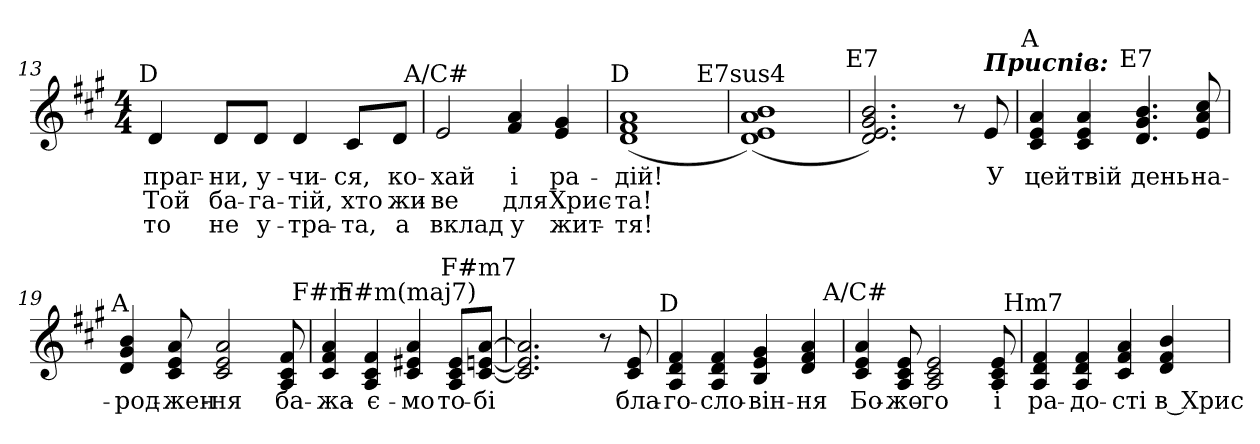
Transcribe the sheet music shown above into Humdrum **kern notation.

**kern	**text	**text	**text
*part1	*part1	*part1	*part1
*staff1	*staff1	*staff1	*staff1
*clefG2	*	*	*
*k[f#c#g#]	*	*	*
*A:	*	*	*
*M4/4	*	*	*
=13	=13	=13	=13
!LO:TX:a:cj:t=D	!	!	!
!	!LO:LY:b:color=#000000	!LO:LY:b:color=#000000	!LO:LY:b:color=#000000
4di/	праг-	Той	то
!	!LO:LY:b:color=#000000	!LO:LY:b:color=#000000	!LO:LY:b:color=#000000
8di/L	-ни,	ба-	не
!	!LO:LY:b:color=#000000	!LO:LY:b:color=#000000	!LO:LY:b:color=#000000
8di/J	у-	-га-	у-
!	!LO:LY:b:color=#000000	!LO:LY:b:color=#000000	!LO:LY:b:color=#000000
4di/	-чи-	-тій,	-тра-
!	!LO:LY:b:color=#000000	!LO:LY:b:color=#000000	!LO:LY:b:color=#000000
8c#i/L	-ся,	хто	-та,
!	!LO:LY:b:color=#000000	!LO:LY:b:color=#000000	!LO:LY:b:color=#000000
8di/J	ко-	жи-	а
=14	=14	=14	=14
!LO:TX:a:cj:t=A/C#	!	!	!
!	!LO:LY:b:color=#000000	!LO:LY:b:color=#000000	!LO:LY:b:color=#000000
2ei/	-хай	-ве	вклад
!	!LO:LY:b:color=#000000	!LO:LY:b:color=#000000	!LO:LY:b:color=#000000
4f#i/ 4ai	і	для	у
!	!LO:LY:b:color=#000000	!LO:LY:b:color=#000000	!LO:LY:b:color=#000000
4ei/ 4g#i	ра-	Хрис-	жит-
=15	=15	=15	=15
!LO:TX:a:cj:t=D	!	!	!
!	!LO:LY:b:color=#000000	!LO:LY:b:color=#000000	!LO:LY:b:color=#000000
(1di 1f#i 1ai	-дій!	-та!	-тя!
=16	=16	=16	=16
!LO:TX:a:cj:t=E7sus4	!	!	!
(1di 1ei 1ai 1bi)	.	.	.
!!LO:LB:g=z
=17	=17	=17	=17
!LO:TX:a:cj:t=E7	!	!	!
2.di/ 2.ei 2.g#i 2.bi)	.	.	.
8r	.	.	.
!LO:TX:a:Bi:t=Приспів&colon;	!	!	!
!	!LO:LY:b:color=#000000	!	!
8ei/	У	.	.
=18	=18	=18	=18
!LO:TX:a:cj:t=A	!	!	!
!	!LO:LY:b:color=#000000	!	!
4c#i/ 4ei 4ai	цей	.	.
!	!LO:LY:b:color=#000000	!	!
4c#i/ 4ei 4ai	твій	.	.
!LO:TX:a:cj:t=E7	!	!	!
!	!LO:LY:b:color=#000000	!	!
4.di/ 4.g#i 4.bi	день	.	.
!	!LO:LY:b:color=#000000	!	!
8ei/ 8ai 8cc#i	на-	.	.
=19	=19	=19	=19
!LO:TX:a:cj:t=A	!	!	!
!	!LO:LY:b:color=#000000	!	!
4di/ 4g#i 4bi	-род-	.	.
!	!LO:LY:b:color=#000000	!	!
8c#i/ 8ei 8ai	-жен-	.	.
!	!LO:LY:b:color=#000000	!	!
2c#i/ 2ei 2ai	-ня	.	.
!	!LO:LY:b:color=#000000	!	!
8Ai/ 8c#i 8f#i	ба-	.	.
=20	=20	=20	=20
!LO:TX:a:cj:t=F#m	!	!	!
!	!LO:LY:b:color=#000000	!	!
4c#i/ 4f#i 4ai	-жа-	.	.
!	!LO:LY:b:color=#000000	!	!
4Ai/ 4c#i 4f#i	-є-	.	.
!LO:TX:a:cj:t=F#m(maj7)	!	!	!
!	!LO:LY:b:color=#000000	!	!
4c#i/ 4e#Xi 4ai	-мо	.	.
!	!LO:LY:b:color=#000000	!	!
8Ai/ 8c#i/ 8e#i/L	то-	.	.
!LO:TX:a:cj:t=F#m7	!	!	!
!	!LO:LY:b:color=#000000	!	!
[<8c#i/ [<8eni/ [>8ai/J	-бі	.	.
=21	=21	=21	=21
2.c#i/] 2.ei] 2.ai]	.	.	.
8r	.	.	.
!	!LO:LY:b:color=#000000	!	!
8c#i/ 8ei	бла-	.	.
!!LO:LB:g=z
=22	=22	=22	=22
!LO:TX:a:cj:t=D	!	!	!
!	!LO:LY:b:color=#000000	!	!
4Ai/ 4di 4f#i	-го-	.	.
!	!LO:LY:b:color=#000000	!	!
4Ai/ 4di 4f#i	-сло-	.	.
!	!LO:LY:b:color=#000000	!	!
4Bi/ 4ei 4g#i	-він-	.	.
!	!LO:LY:b:color=#000000	!	!
4di/ 4f#i 4ai	-ня	.	.
=23	=23	=23	=23
!LO:TX:a:cj:t=A/C#	!	!	!
!	!LO:LY:b:color=#000000	!	!
4c#i/ 4ei 4ai	Бо-	.	.
!	!LO:LY:b:color=#000000	!	!
8Ai/ 8c#i 8ei	-жо-	.	.
!	!LO:LY:b:color=#000000	!	!
2Ai/ 2c#i 2ei	-го	.	.
!	!LO:LY:b:color=#000000	!	!
8Ai/ 8c#i 8ei	і	.	.
=24	=24	=24	=24
!LO:TX:a:cj:t=Hm7	!	!	!
!	!LO:LY:b:color=#000000	!	!
4Ai/ 4di 4f#i	ра-	.	.
!	!LO:LY:b:color=#000000	!	!
4Ai/ 4di 4f#i	-до-	.	.
!	!LO:LY:b:color=#000000	!	!
4c#i/ 4f#i 4ai	-сті	.	.
!	!LO:LY:b:color=#000000	!	!
4di/ 4f#i 4bi	в Хрис-	.	.
=	=	=	=
*-	*-	*-	*-
